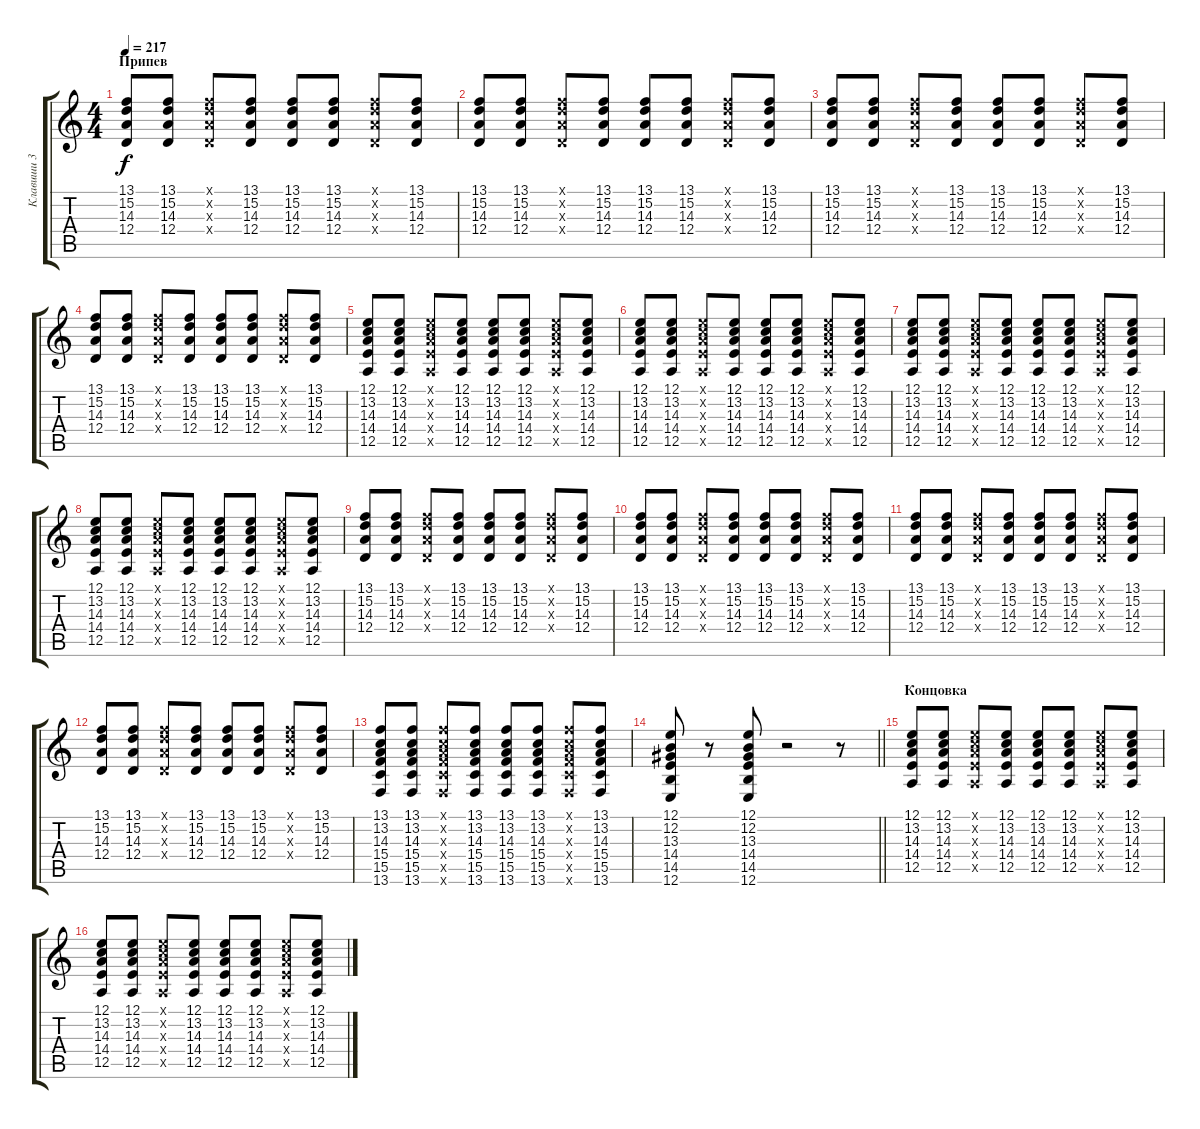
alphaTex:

\track ("Клавиши 3" "Клавиши 3") {instrument electricgrandpiano}
\staff {score tabs}
\tuning (E4 B3 G3 D3 A2 E2) {hide}
\ts (4 4)
\section ("" "Припев")
\tempo 217
\clef g2
\ks c
(13.1 15.2 14.3 12.4).8{dy f} (13.1 15.2 14.3 12.4).8 (13.1{x} 15.2{x} 14.3{x} 12.4{x}).8 (13.1 15.2 14.3 12.4).8 (13.1 15.2 14.3 12.4).8 (13.1 15.2 14.3 12.4).8 (13.1{x} 15.2{x} 14.3{x} 12.4{x}).8 (13.1 15.2 14.3 12.4).8 |
(13.1 15.2 14.3 12.4).8 (13.1 15.2 14.3 12.4).8 (13.1{x} 15.2{x} 14.3{x} 12.4{x}).8 (13.1 15.2 14.3 12.4).8 (13.1 15.2 14.3 12.4).8 (13.1 15.2 14.3 12.4).8 (13.1{x} 15.2{x} 14.3{x} 12.4{x}).8 (13.1 15.2 14.3 12.4).8 |
(13.1 15.2 14.3 12.4).8 (13.1 15.2 14.3 12.4).8 (13.1{x} 15.2{x} 14.3{x} 12.4{x}).8 (13.1 15.2 14.3 12.4).8 (13.1 15.2 14.3 12.4).8 (13.1 15.2 14.3 12.4).8 (13.1{x} 15.2{x} 14.3{x} 12.4{x}).8 (13.1 15.2 14.3 12.4).8 |
(13.1 15.2 14.3 12.4).8 (13.1 15.2 14.3 12.4).8 (13.1{x} 15.2{x} 14.3{x} 12.4{x}).8 (13.1 15.2 14.3 12.4).8 (13.1 15.2 14.3 12.4).8 (13.1 15.2 14.3 12.4).8 (13.1{x} 15.2{x} 14.3{x} 12.4{x}).8 (13.1 15.2 14.3 12.4).8 |
(12.1 13.2 14.3 14.4 12.5).8 (12.1 13.2 14.3 14.4 12.5).8 (12.1{x} 13.2{x} 14.3{x} 14.4{x} 12.5{x}).8 (12.1 13.2 14.3 14.4 12.5).8 (12.1 13.2 14.3 14.4 12.5).8 (12.1 13.2 14.3 14.4 12.5).8 (12.1{x} 13.2{x} 14.3{x} 14.4{x} 12.5{x}).8 (12.1 13.2 14.3 14.4 12.5).8 |
(12.1 13.2 14.3 14.4 12.5).8 (12.1 13.2 14.3 14.4 12.5).8 (12.1{x} 13.2{x} 14.3{x} 14.4{x} 12.5{x}).8 (12.1 13.2 14.3 14.4 12.5).8 (12.1 13.2 14.3 14.4 12.5).8 (12.1 13.2 14.3 14.4 12.5).8 (12.1{x} 13.2{x} 14.3{x} 14.4{x} 12.5{x}).8 (12.1 13.2 14.3 14.4 12.5).8 |
(12.1 13.2 14.3 14.4 12.5).8 (12.1 13.2 14.3 14.4 12.5).8 (12.1{x} 13.2{x} 14.3{x} 14.4{x} 12.5{x}).8 (12.1 13.2 14.3 14.4 12.5).8 (12.1 13.2 14.3 14.4 12.5).8 (12.1 13.2 14.3 14.4 12.5).8 (12.1{x} 13.2{x} 14.3{x} 14.4{x} 12.5{x}).8 (12.1 13.2 14.3 14.4 12.5).8 |
(12.1 13.2 14.3 14.4 12.5).8 (12.1 13.2 14.3 14.4 12.5).8 (12.1{x} 13.2{x} 14.3{x} 14.4{x} 12.5{x}).8 (12.1 13.2 14.3 14.4 12.5).8 (12.1 13.2 14.3 14.4 12.5).8 (12.1 13.2 14.3 14.4 12.5).8 (12.1{x} 13.2{x} 14.3{x} 14.4{x} 12.5{x}).8 (12.1 13.2 14.3 14.4 12.5).8 |
(13.1 15.2 14.3 12.4).8 (13.1 15.2 14.3 12.4).8 (13.1{x} 15.2{x} 14.3{x} 12.4{x}).8 (13.1 15.2 14.3 12.4).8 (13.1 15.2 14.3 12.4).8 (13.1 15.2 14.3 12.4).8 (13.1{x} 15.2{x} 14.3{x} 12.4{x}).8 (13.1 15.2 14.3 12.4).8 |
(13.1 15.2 14.3 12.4).8 (13.1 15.2 14.3 12.4).8 (13.1{x} 15.2{x} 14.3{x} 12.4{x}).8 (13.1 15.2 14.3 12.4).8 (13.1 15.2 14.3 12.4).8 (13.1 15.2 14.3 12.4).8 (13.1{x} 15.2{x} 14.3{x} 12.4{x}).8 (13.1 15.2 14.3 12.4).8 |
(13.1 15.2 14.3 12.4).8 (13.1 15.2 14.3 12.4).8 (13.1{x} 15.2{x} 14.3{x} 12.4{x}).8 (13.1 15.2 14.3 12.4).8 (13.1 15.2 14.3 12.4).8 (13.1 15.2 14.3 12.4).8 (13.1{x} 15.2{x} 14.3{x} 12.4{x}).8 (13.1 15.2 14.3 12.4).8 |
(13.1 15.2 14.3 12.4).8 (13.1 15.2 14.3 12.4).8 (13.1{x} 15.2{x} 14.3{x} 12.4{x}).8 (13.1 15.2 14.3 12.4).8 (13.1 15.2 14.3 12.4).8 (13.1 15.2 14.3 12.4).8 (13.1{x} 15.2{x} 14.3{x} 12.4{x}).8 (13.1 15.2 14.3 12.4).8 |
(13.1 13.2 14.3 15.4 15.5 13.6).8 (13.1 13.2 14.3 15.4 15.5 13.6).8 (13.1{x} 13.2{x} 14.3{x} 15.4{x} 15.5{x} 13.6{x}).8 (13.1 13.2 14.3 15.4 15.5 13.6).8 (13.1 13.2 14.3 15.4 15.5 13.6).8 (13.1 13.2 14.3 15.4 15.5 13.6).8 (13.1{x} 13.2{x} 14.3{x} 15.4{x} 15.5{x} 13.6{x}).8 (13.1 13.2 14.3 15.4 15.5 13.6).8 |
\barLineRight lightlight
(12.1 12.2 13.3 14.4 14.5 12.6).8 r.8 (12.1 12.2 13.3 14.4 14.5 12.6).8 r.2 r.8 |
\section ("" "Концовка")
(12.1 13.2 14.3 14.4 12.5).8 (12.1 13.2 14.3 14.4 12.5).8 (12.1{x} 13.2{x} 14.3{x} 14.4{x} 12.5{x}).8 (12.1 13.2 14.3 14.4 12.5).8 (12.1 13.2 14.3 14.4 12.5).8 (12.1 13.2 14.3 14.4 12.5).8 (12.1{x} 13.2{x} 14.3{x} 14.4{x} 12.5{x}).8 (12.1 13.2 14.3 14.4 12.5).8 |
(12.1 13.2 14.3 14.4 12.5).8 (12.1 13.2 14.3 14.4 12.5).8 (12.1{x} 13.2{x} 14.3{x} 14.4{x} 12.5{x}).8 (12.1 13.2 14.3 14.4 12.5).8 (12.1 13.2 14.3 14.4 12.5).8 (12.1 13.2 14.3 14.4 12.5).8 (12.1{x} 13.2{x} 14.3{x} 14.4{x} 12.5{x}).8 (12.1 13.2 14.3 14.4 12.5).8
